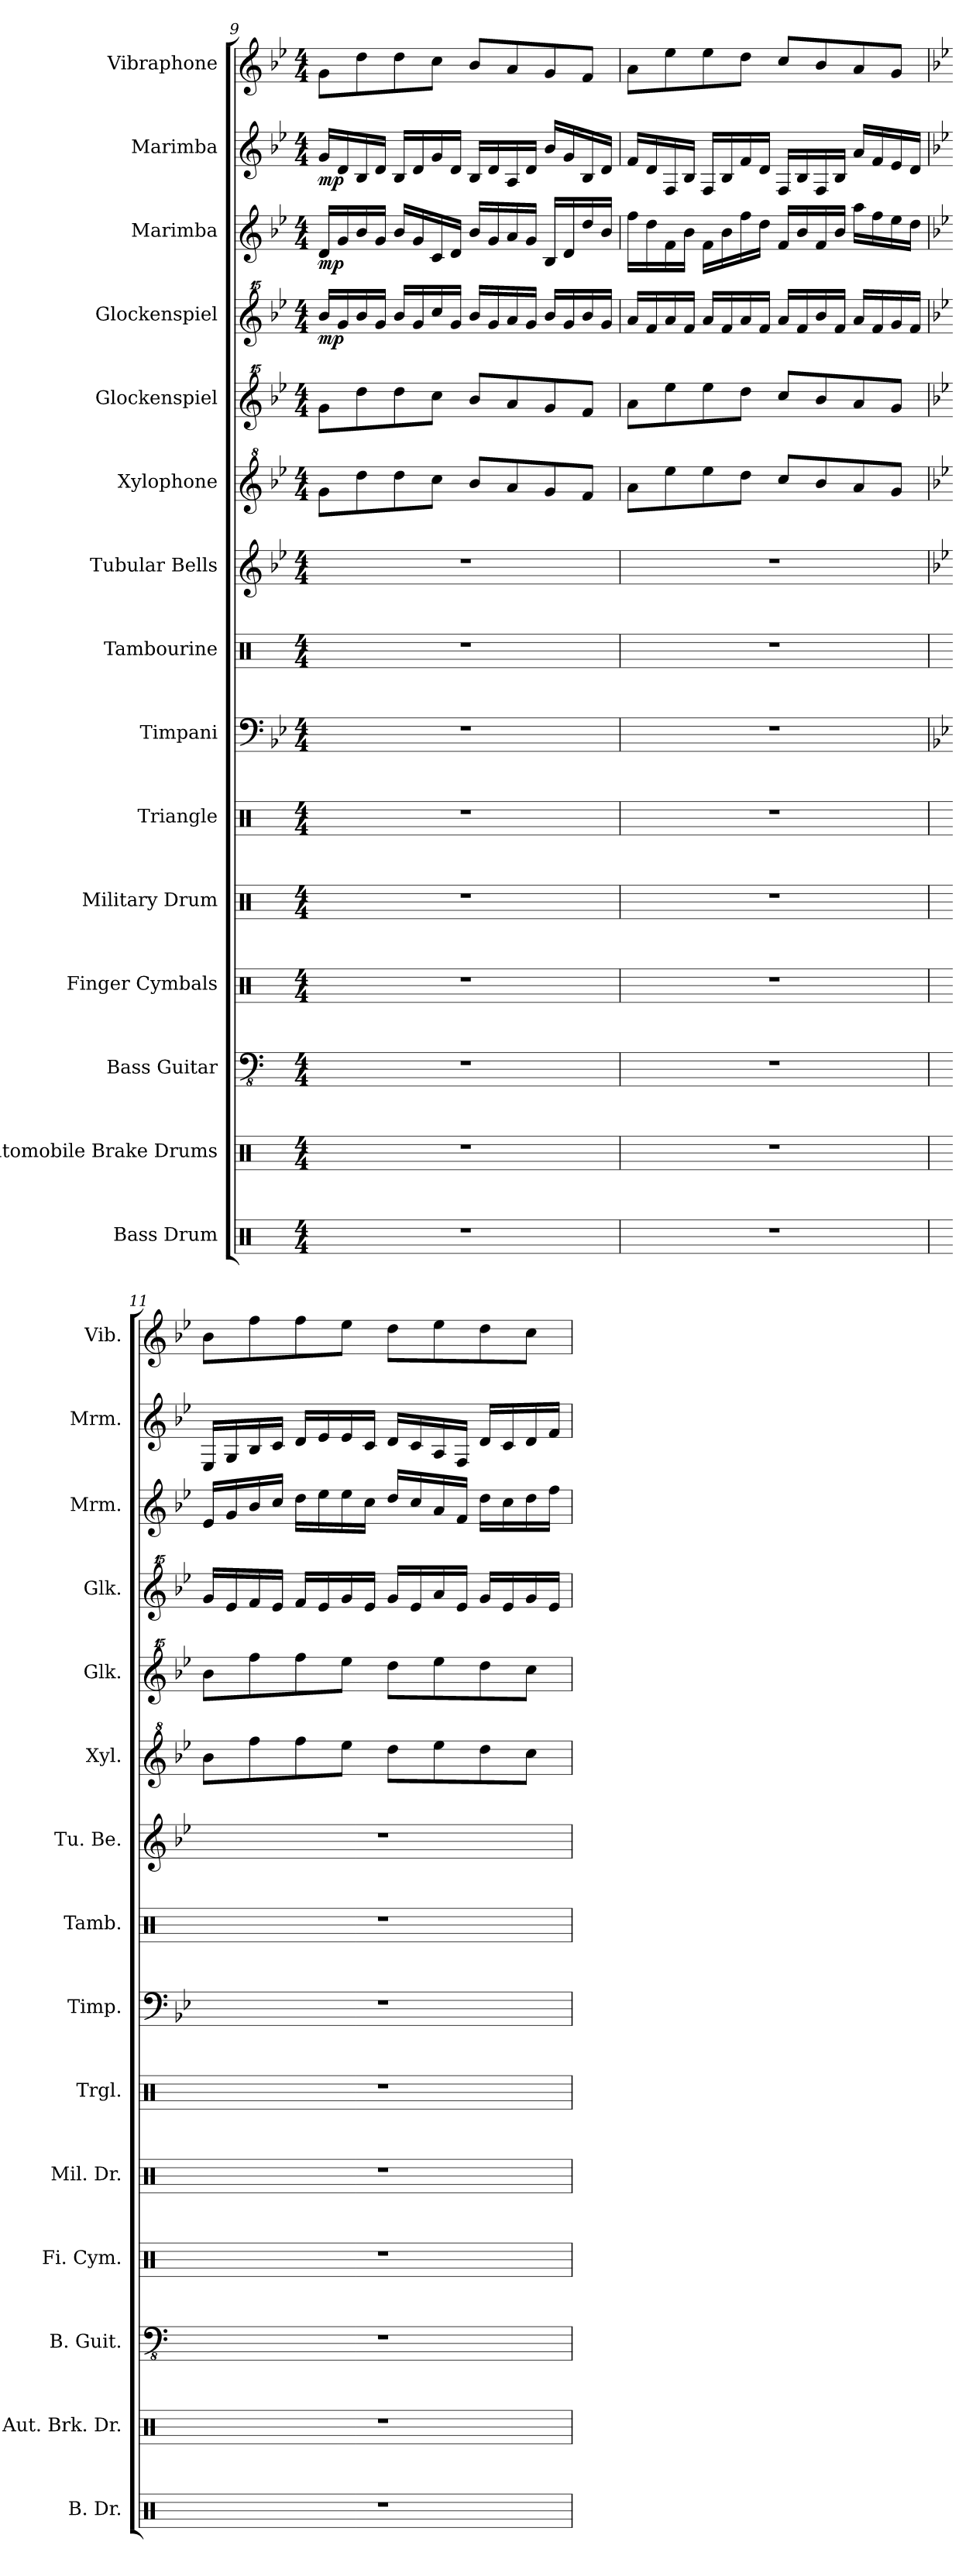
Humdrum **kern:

**kern	**kern	**kern	**kern	**kern	**kern	**kern	**kern	**kern	**kern	**kern	**kern	**dynam	**kern	**dynam	**kern	**dynam	**kern
*part15	*part14	*part13	*part12	*part11	*part10	*part9	*part8	*part7	*part6	*part5	*part4	*part4	*part3	*part3	*part2	*part2	*part1
*staff15	*staff14	*staff13	*staff12	*staff11	*staff10	*staff9	*staff8	*staff7	*staff6	*staff5	*staff4	*staff4	*staff3	*staff3	*staff2	*staff2	*staff1
*I"Bass Drum	*I"Automobile Brake Drums	*I"Bass Guitar	*I"Finger Cymbals	*I"Military Drum	*I"Triangle	*I"Timpani	*I"Tambourine	*I"Tubular Bells	*I"Xylophone	*I"Glockenspiel	*I"Glockenspiel	*	*I"Marimba	*	*I"Marimba	*	*I"Vibraphone
*I'B. Dr.	*I'Aut. Brk. Dr.	*I'B. Guit.	*I'Fi. Cym.	*I'Mil. Dr.	*I'Trgl.	*I'Timp.	*I'Tamb.	*I'Tu. Be.	*I'Xyl.	*I'Glk.	*I'Glk.	*	*I'Mrm.	*	*I'Mrm.	*	*I'Vib.
!!LO:PB:g=z
*clefX	*clefX	*clefFv4	*clefX	*clefX	*clefX	*clefF4	*clefX	*clefG2	*clefG^2	*clefG^^2	*clefG^^2	*	*clefG2	*	*clefG2	*	*clefG2
*k[]	*k[]	*k[]	*k[]	*k[]	*k[]	*k[b-e-]	*k[]	*k[b-e-]	*k[b-e-]	*k[b-e-]	*k[b-e-]	*	*k[b-e-]	*	*k[b-e-]	*	*k[b-e-]
*C:	*C:	*C:	*C:	*C:	*C:	*B-:	*C:	*B-:	*B-:	*B-:	*B-:	*	*B-:	*	*B-:	*	*B-:
*M4/4	*M4/4	*M4/4	*M4/4	*M4/4	*M4/4	*M4/4	*M4/4	*M4/4	*M4/4	*M4/4	*M4/4	*	*M4/4	*	*M4/4	*	*M4/4
=9	=9	=9	=9	=9	=9	=9	=9	=9	=9	=9	=9	=9	=9	=9	=9	=9	=9
!	!	!	!	!	!	!	!	!	!	!	!	!LO:DY:b	!	!LO:DY:b	!	!LO:DY:b	!
1r	1r	1r	1r	1r	1r	1r	1r	1r	8gg\L	8ggg\L	16bbb-/LL	mp	16d/LL	mp	16g/LL	mp	8g\L
.	.	.	.	.	.	.	.	.	.	.	16ggg/	.	16g/	.	16d/	.	.
.	.	.	.	.	.	.	.	.	8ddd\	8dddd\	16bbb-/	.	16b-/	.	16B-/	.	8dd\
.	.	.	.	.	.	.	.	.	.	.	16ggg/JJ	.	16g/JJ	.	16d/JJ	.	.
.	.	.	.	.	.	.	.	.	8ddd\	8dddd\	16bbb-/LL	.	16b-/LL	.	16B-/LL	.	8dd\
.	.	.	.	.	.	.	.	.	.	.	16ggg/	.	16g/	.	16d/	.	.
.	.	.	.	.	.	.	.	.	8ccc\J	8cccc\J	16cccc/	.	16c/	.	16g/	.	8cc\J
.	.	.	.	.	.	.	.	.	.	.	16ggg/JJ	.	16d/JJ	.	16d/JJ	.	.
.	.	.	.	.	.	.	.	.	8bb-/L	8bbb-/L	16bbb-/LL	.	16b-/LL	.	16B-/LL	.	8b-/L
.	.	.	.	.	.	.	.	.	.	.	16ggg/	.	16g/	.	16d/	.	.
.	.	.	.	.	.	.	.	.	8aa/	8aaa/	16aaa/	.	16a/	.	16A/	.	8a/
.	.	.	.	.	.	.	.	.	.	.	16ggg/JJ	.	16g/JJ	.	16d/JJ	.	.
.	.	.	.	.	.	.	.	.	8gg/	8ggg/	16bbb-/LL	.	16B-/LL	.	16b-/LL	.	8g/
.	.	.	.	.	.	.	.	.	.	.	16ggg/	.	16d/	.	16g/	.	.
.	.	.	.	.	.	.	.	.	8ff/J	8fff/J	16bbb-/	.	16dd/	.	16B-/	.	8f/J
.	.	.	.	.	.	.	.	.	.	.	16ggg/JJ	.	16b-/JJ	.	16d/JJ	.	.
=10	=10	=10	=10	=10	=10	=10	=10	=10	=10	=10	=10	=10	=10	=10	=10	=10	=10
1r	1r	1r	1r	1r	1r	1r	1r	1r	8aa\L	8aaa\L	16aaa/LL	.	16ff\LL	.	16f/LL	.	8a\L
.	.	.	.	.	.	.	.	.	.	.	16fff/	.	16dd\	.	16d/	.	.
.	.	.	.	.	.	.	.	.	8eee-\	8eeee-\	16aaa/	.	16f\	.	16F/	.	8ee-\
.	.	.	.	.	.	.	.	.	.	.	16fff/JJ	.	16b-\JJ	.	16B-/JJ	.	.
.	.	.	.	.	.	.	.	.	8eee-\	8eeee-\	16aaa/LL	.	16f\LL	.	16F/LL	.	8ee-\
.	.	.	.	.	.	.	.	.	.	.	16fff/	.	16b-\	.	16B-/	.	.
.	.	.	.	.	.	.	.	.	8ddd\J	8dddd\J	16aaa/	.	16ff\	.	16f/	.	8dd\J
.	.	.	.	.	.	.	.	.	.	.	16fff/JJ	.	16dd\JJ	.	16d/JJ	.	.
.	.	.	.	.	.	.	.	.	8ccc/L	8cccc/L	16aaa/LL	.	16f/LL	.	16F/LL	.	8cc/L
.	.	.	.	.	.	.	.	.	.	.	16fff/	.	16b-/	.	16B-/	.	.
.	.	.	.	.	.	.	.	.	8bb-/	8bbb-/	16bbb-/	.	16f/	.	16F/	.	8b-/
.	.	.	.	.	.	.	.	.	.	.	16fff/JJ	.	16b-/JJ	.	16B-/JJ	.	.
.	.	.	.	.	.	.	.	.	8aa/	8aaa/	16aaa/LL	.	16aa\LL	.	16a/LL	.	8a/
.	.	.	.	.	.	.	.	.	.	.	16fff/	.	16ff\	.	16f/	.	.
.	.	.	.	.	.	.	.	.	8gg/J	8ggg/J	16ggg/	.	16ee-\	.	16e-/	.	8g/J
.	.	.	.	.	.	.	.	.	.	.	16fff/JJ	.	16dd\JJ	.	16d/JJ	.	.
!!LO:PB:g=z
=11	=11	=11	=11	=11	=11	=11	=11	=11	=11	=11	=11	=11	=11	=11	=11	=11	=11
*	*	*	*	*	*	*	*	*k[b-e-]	*	*	*	*	*	*	*	*	*
*	*	*	*	*	*	*	*	*B-:	*	*	*	*	*	*	*	*	*
1r	1r	1r	1r	1r	1r	1r	1r	1r	8bb-\L	8bbb-\L	16ggg/LL	.	16e-/LL	.	16E-/LL	.	8b-\L
.	.	.	.	.	.	.	.	.	.	.	16eee-/	.	16g/	.	16G/	.	.
.	.	.	.	.	.	.	.	.	8fff\	8ffff\	16fff/	.	16b-/	.	16B-/	.	8ff\
.	.	.	.	.	.	.	.	.	.	.	16eee-/JJ	.	16cc/JJ	.	16c/JJ	.	.
.	.	.	.	.	.	.	.	.	8fff\	8ffff\	16fff/LL	.	16dd\LL	.	16d/LL	.	8ff\
.	.	.	.	.	.	.	.	.	.	.	16eee-/	.	16ee-\	.	16e-/	.	.
.	.	.	.	.	.	.	.	.	8eee-\J	8eeee-\J	16ggg/	.	16ee-\	.	16e-/	.	8ee-\J
.	.	.	.	.	.	.	.	.	.	.	16eee-/JJ	.	16cc\JJ	.	16c/JJ	.	.
.	.	.	.	.	.	.	.	.	8ddd\L	8dddd\L	16ggg/LL	.	16dd/LL	.	16d/LL	.	8dd\L
.	.	.	.	.	.	.	.	.	.	.	16eee-/	.	16cc/	.	16c/	.	.
.	.	.	.	.	.	.	.	.	8eee-\	8eeee-\	16aaa/	.	16a/	.	16A/	.	8ee-\
.	.	.	.	.	.	.	.	.	.	.	16eee-/JJ	.	16f/JJ	.	16F/JJ	.	.
.	.	.	.	.	.	.	.	.	8ddd\	8dddd\	16ggg/LL	.	16dd\LL	.	16d/LL	.	8dd\
.	.	.	.	.	.	.	.	.	.	.	16eee-/	.	16cc\	.	16c/	.	.
.	.	.	.	.	.	.	.	.	8ccc\J	8cccc\J	16ggg/	.	16dd\	.	16d/	.	8cc\J
.	.	.	.	.	.	.	.	.	.	.	16eee-/JJ	.	16ff\JJ	.	16f/JJ	.	.
=	=	=	=	=	=	=	=	=	=	=	=	=	=	=	=	=	=
*-	*-	*-	*-	*-	*-	*-	*-	*-	*-	*-	*-	*-	*-	*-	*-	*-	*-
